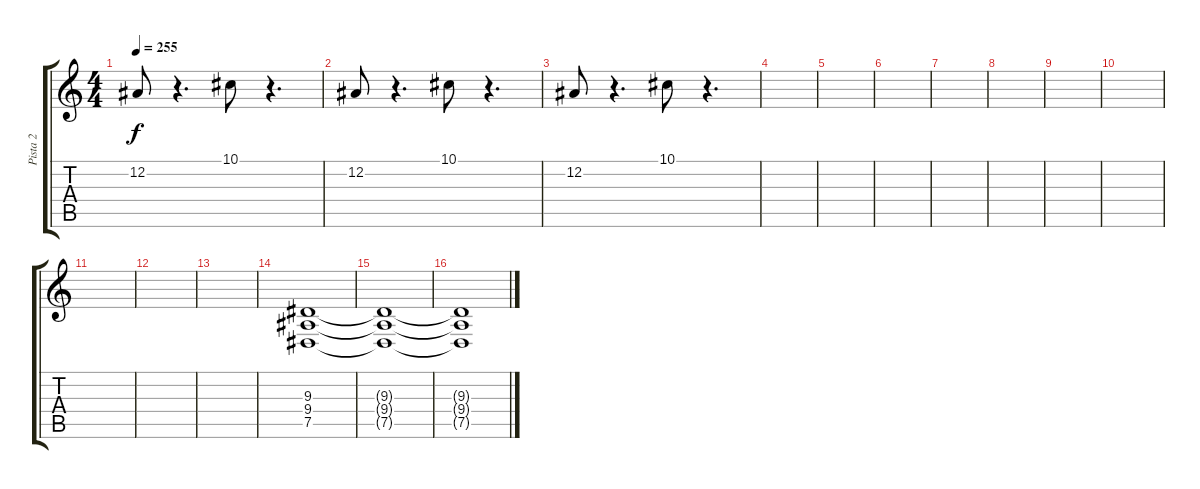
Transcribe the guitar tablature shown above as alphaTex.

\track ("Pista 2" "Pista 2") {instrument tremolostrings}
\staff {score tabs}
\tuning (Eb4 Bb3 Gb3 Db3 Ab2 Eb2) {hide}
\ts (4 4)
\tempo 255
\clef g2
\ks c
12.2.8{dy f} r.4{d} 10.1.8 r.4{d} |
12.2.8 r.4{d} 10.1.8 r.4{d} |
12.2.8 r.4{d} 10.1.8 r.4{d} |
|
|
|
|
|
|
|
|
|
|
(9.3 9.4 7.5).1{volume 11} |
(9.3{t} 9.4{t} 7.5{t}).1 |
(9.3{t} 9.4{t} 7.5{t}).1
